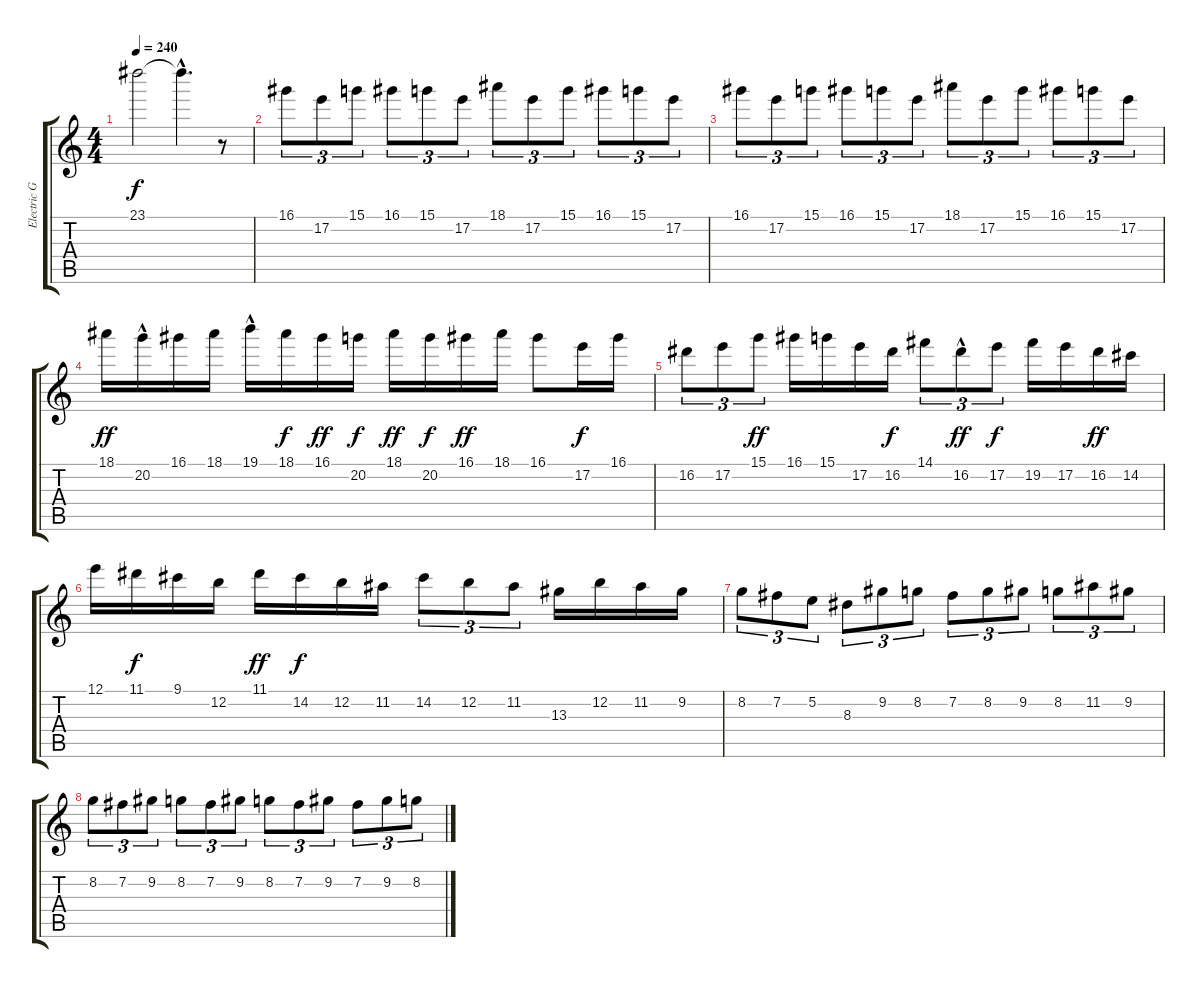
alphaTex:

\track ("Electric Guitar 1" "Electric G") {instrument overdrivenguitar}
\staff {score tabs}
\tuning (E4 B3 G3 D3 A2 E2) {hide}
\ts (4 4)
\tempo 240
\clef g2
\ks c
23.1{t}.2{dy f} 23.1{hac t}.4{d} r.8 |
16.1.8{tu (3 2)} 17.2.8{tu (3 2)} 15.1.8{tu (3 2)} 16.1.8{tu (3 2)} 15.1.8{tu (3 2)} 17.2.8{tu (3 2)} 18.1.8{tu (3 2)} 17.2.8{tu (3 2)} 15.1.8{tu (3 2)} 16.1.8{tu (3 2)} 15.1.8{tu (3 2)} 17.2.8{tu (3 2)} |
16.1.8{tu (3 2)} 17.2.8{tu (3 2)} 15.1.8{tu (3 2)} 16.1.8{tu (3 2)} 15.1.8{tu (3 2)} 17.2.8{tu (3 2)} 18.1.8{tu (3 2)} 17.2.8{tu (3 2)} 15.1.8{tu (3 2)} 16.1.8{tu (3 2)} 15.1.8{tu (3 2)} 17.2.8{tu (3 2)} |
18.1.16{dy ff} 20.2{hac}.16 16.1.16 18.1.16 19.1{hac}.16 18.1.16{dy f} 16.1.16{dy ff} 20.2.16{dy f} 18.1.16{dy ff} 20.2.16{dy f} 16.1.16{dy ff} 18.1.16 16.1.8 17.2.16{dy f} 16.1.16 |
16.2.8{tu (3 2)} 17.2.8{tu (3 2)} 15.1.8{tu (3 2) dy ff} 16.1.16 15.1.16 17.2.16 16.2.16{dy f} 14.1.8{tu (3 2)} 16.2{hac}.8{tu (3 2) dy ff} 17.2.8{tu (3 2) dy f} 19.2.16 17.2.16 16.2.16{dy ff} 14.2.16 |
12.1.16 11.1.16{dy f} 9.1.16 12.2.16 11.1.16{dy ff} 14.2.16{dy f} 12.2.16 11.2.16 14.2.8{tu (3 2)} 12.2.8{tu (3 2)} 11.2.8{tu (3 2)} 13.3.16 12.2.16 11.2.16 9.2.16 |
8.2.8{tu (3 2)} 7.2.8{tu (3 2)} 5.2.8{tu (3 2)} 8.3.8{tu (3 2)} 9.2.8{tu (3 2)} 8.2.8{tu (3 2)} 7.2.8{tu (3 2)} 8.2.8{tu (3 2)} 9.2.8{tu (3 2)} 8.2.8{tu (3 2)} 11.2.8{tu (3 2)} 9.2.8{tu (3 2)} |
8.2.8{tu (3 2)} 7.2.8{tu (3 2)} 9.2.8{tu (3 2)} 8.2.8{tu (3 2)} 7.2.8{tu (3 2)} 9.2.8{tu (3 2)} 8.2.8{tu (3 2)} 7.2.8{tu (3 2)} 9.2.8{tu (3 2)} 7.2.8{tu (3 2)} 9.2.8{tu (3 2)} 8.2.8{tu (3 2)}
